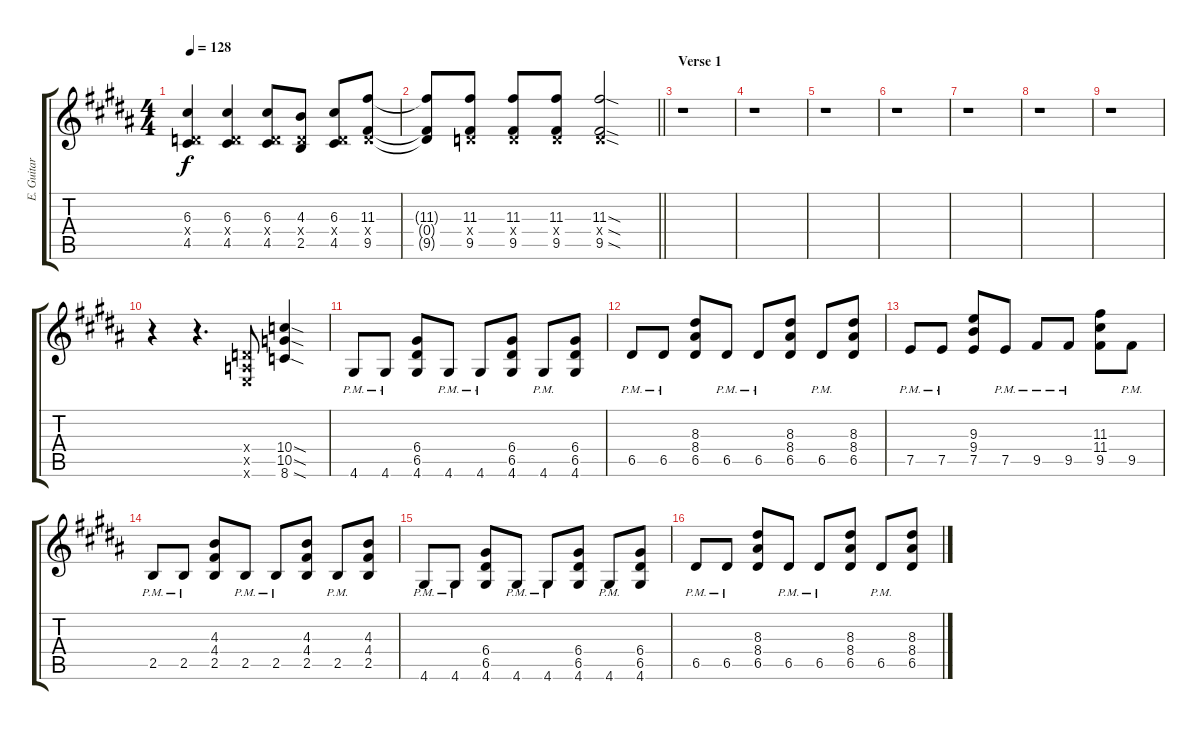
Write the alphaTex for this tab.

\track ("E. Guitar " "E. Guitar ") {instrument overdrivenguitar}
\staff {score tabs}
\tuning (E4 B3 G3 D3 A2 E2) {hide}
\ts (4 4)
\tempo 128
\clef g2
\ks b
(6.3 0.4{x} 4.5).4{dy f} (6.3 0.4{x} 4.5).4 (6.3 0.4{x} 4.5).8 (4.3 0.4{x} 2.5).8 (6.3 0.4{x} 4.5).8 (11.3 0.4{x} 9.5).8 |
\barLineRight lightlight
(11.3{t} 0.4{t} 9.5{t}).8 (11.3 0.4{x} 9.5).8 (11.3 0.4{x} 9.5).8 (11.3 0.4{x} 9.5).8 (11.3{sod} 0.4{sod x} 9.5{sod}).2 |
\section ("" "Verse 1")
r.1 |
r.1 |
r.1 |
r.1 |
r.1 |
r.1 |
r.1 |
r.4 r.4{d} (0.4{x} 0.5{x} 0.6{x}).8 (10.4{sod} 10.5{sod} 8.6{sod}).4 |
4.6{pm}.8 4.6{pm}.8 (6.4 6.5 4.6).8 4.6{pm}.8 4.6{pm}.8 (6.4 6.5 4.6).8 4.6{pm}.8 (6.4 6.5 4.6).8 |
6.5{pm}.8 6.5{pm}.8 (8.3 8.4 6.5).8 6.5{pm}.8 6.5{pm}.8 (8.3 8.4 6.5).8 6.5{pm}.8 (8.3 8.4 6.5).8 |
7.5{pm}.8 7.5{pm}.8 (9.3 9.4 7.5).8 7.5{pm}.8 9.5{pm}.8 9.5{pm}.8 (11.3 11.4 9.5).8 9.5{pm}.8 |
2.5{pm}.8 2.5{pm}.8 (4.3 4.4 2.5).8 2.5{pm}.8 2.5{pm}.8 (4.3 4.4 2.5).8 2.5{pm}.8 (4.3 4.4 2.5).8 |
4.6{pm}.8 4.6{pm}.8 (6.4 6.5 4.6).8 4.6{pm}.8 4.6{pm}.8 (6.4 6.5 4.6).8 4.6{pm}.8 (6.4 6.5 4.6).8 |
6.5{pm}.8 6.5{pm}.8 (8.3 8.4 6.5).8 6.5{pm}.8 6.5{pm}.8 (8.3 8.4 6.5).8 6.5{pm}.8 (8.3 8.4 6.5).8
